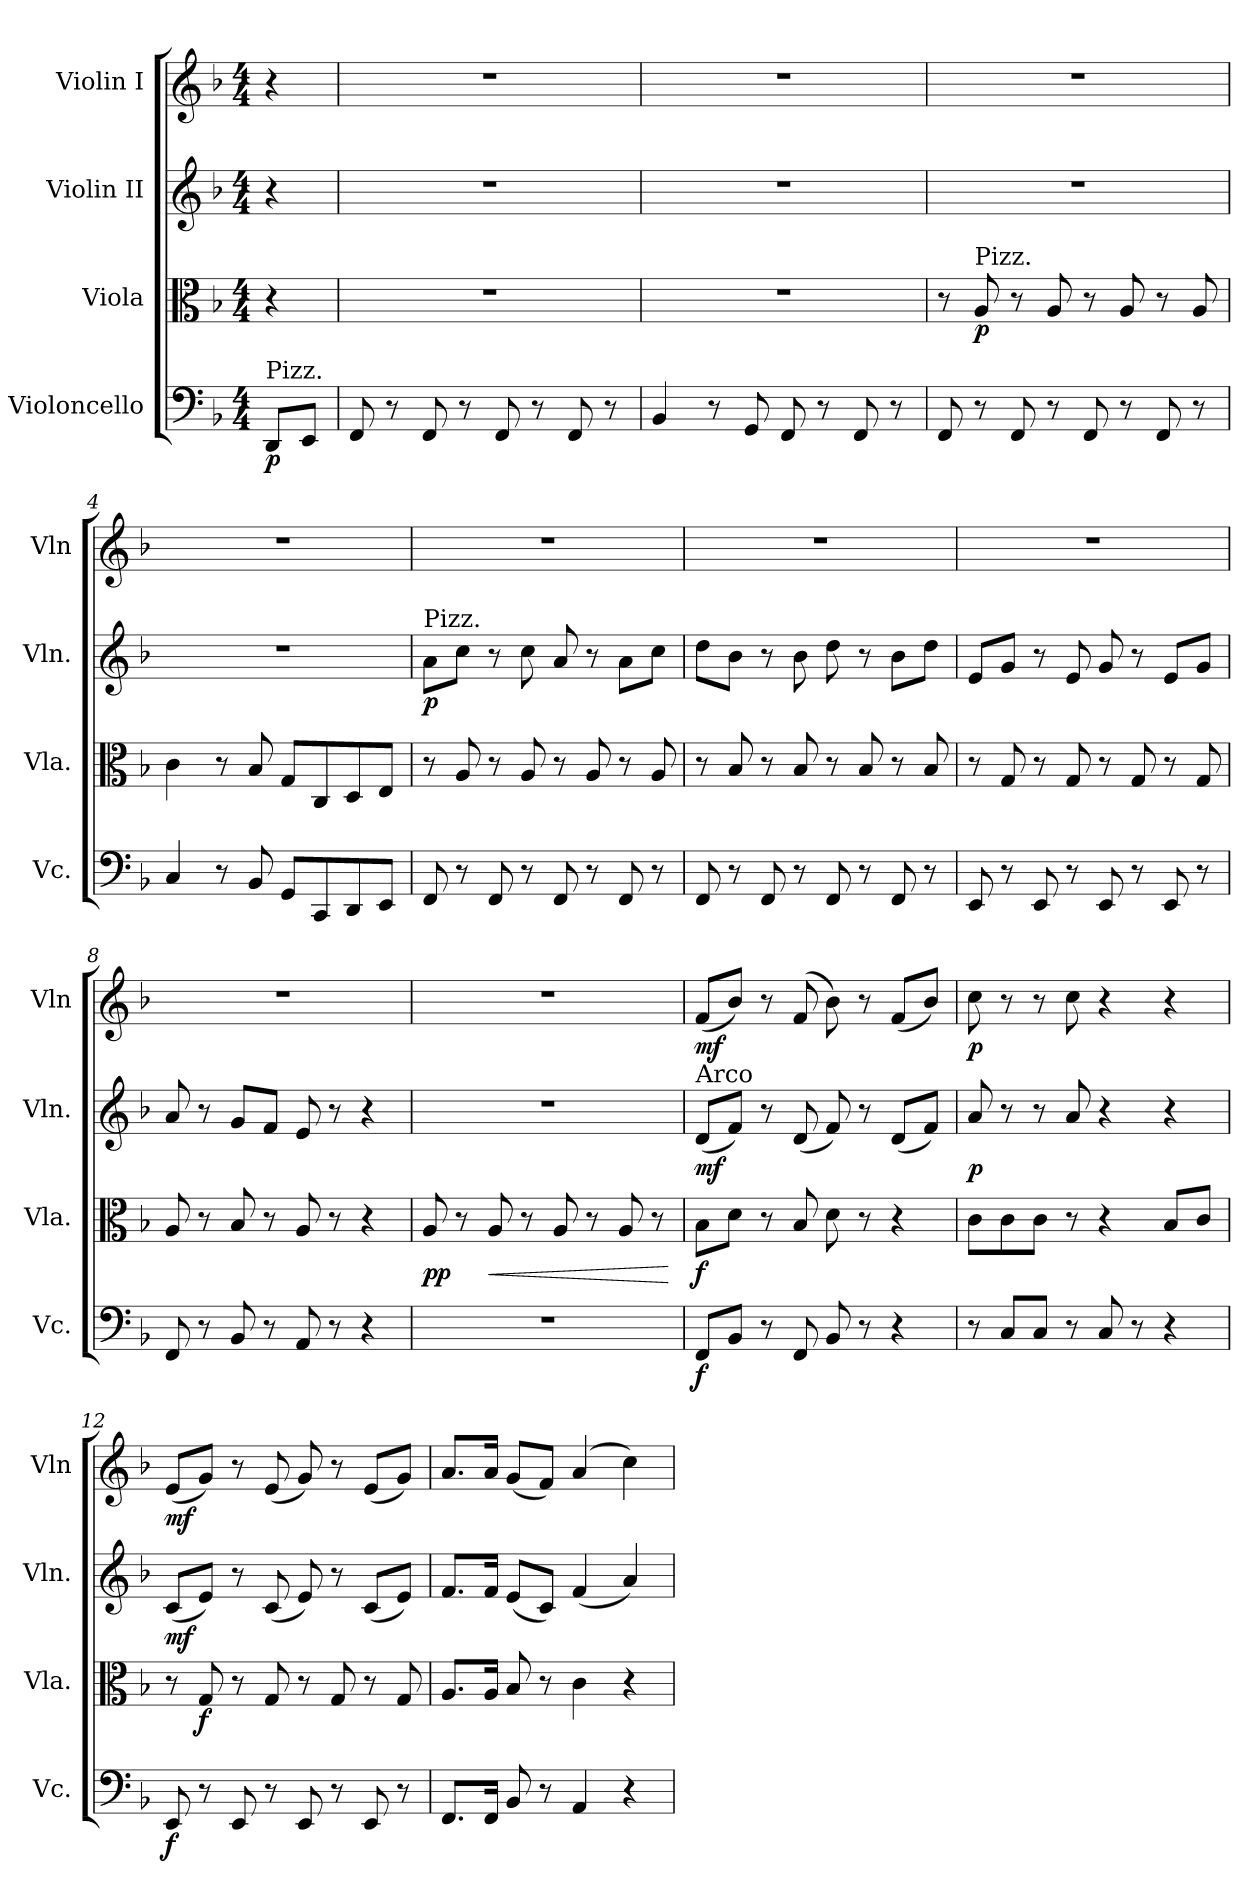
**kern	**dynam	**kern	**dynam	**kern	**dynam	**kern	**dynam
*part4	*part4	*part3	*part3	*part2	*part2	*part1	*part1
*staff4	*staff4	*staff3	*staff3	*staff2	*staff2	*staff1	*staff1
*I"Violoncello	*	*I"Viola	*	*I"Violin II	*	*I"Violin I	*
*I'Vc.	*	*I'Vla.	*	*I'Vln.	*	*I'Vln	*
*clefF4	*	*clefC3	*	*clefG2	*	*clefG2	*
*k[b-]	*	*k[b-]	*	*k[b-]	*	*k[b-]	*
*M4/4	*	*M4/4	*	*M4/4	*	*M4/4	*
*MM120	*	*MM120	*	*MM120	*	*MM120	*
=	=	=	=	=	=	=	=
!LO:TX:a:t=Pizz.	!	!	!	!	!	!	!
!	!LO:DY:b	!	!	!	!	!	!
8DD/L	p	4r	.	4r	.	4r	.
8EE/J	.	.	.	.	.	.	.
=1	=1	=1	=1	=1	=1	=1	=1
8FF/	.	1r	.	1r	.	1r	.
8r	.	.	.	.	.	.	.
8FF/	.	.	.	.	.	.	.
8r	.	.	.	.	.	.	.
8FF/	.	.	.	.	.	.	.
8r	.	.	.	.	.	.	.
8FF/	.	.	.	.	.	.	.
8r	.	.	.	.	.	.	.
=2	=2	=2	=2	=2	=2	=2	=2
4BB-/	.	1r	.	1r	.	1r	.
8r	.	.	.	.	.	.	.
8GG/	.	.	.	.	.	.	.
8FF/	.	.	.	.	.	.	.
8r	.	.	.	.	.	.	.
8FF/	.	.	.	.	.	.	.
8r	.	.	.	.	.	.	.
=3	=3	=3	=3	=3	=3	=3	=3
8FF/	.	8r	.	1r	.	1r	.
!	!	!LO:TX:a:t=Pizz.	!	!	!	!	!
!	!	!	!LO:DY:b	!	!	!	!
8r	.	8A/	p	.	.	.	.
8FF/	.	8r	.	.	.	.	.
8r	.	8A/	.	.	.	.	.
8FF/	.	8r	.	.	.	.	.
8r	.	8A/	.	.	.	.	.
8FF/	.	8r	.	.	.	.	.
8r	.	8A/	.	.	.	.	.
!!LO:LB:g=z
=4	=4	=4	=4	=4	=4	=4	=4
4C/	.	4c\	.	1r	.	1r	.
8r	.	8r	.	.	.	.	.
8BB-/	.	8B-/	.	.	.	.	.
8GG/L	.	8G/L	.	.	.	.	.
8CC/	.	8C/	.	.	.	.	.
8DD/	.	8D/	.	.	.	.	.
8EE/J	.	8E/J	.	.	.	.	.
=5	=5	=5	=5	=5	=5	=5	=5
!	!	!	!	!LO:TX:a:t=Pizz.	!	!	!
!	!	!	!	!	!LO:DY:b	!	!
8FF/	.	8r	.	8a\L	p	1r	.
8r	.	8A/	.	8cc\J	.	.	.
8FF/	.	8r	.	8r	.	.	.
8r	.	8A/	.	8cc\	.	.	.
8FF/	.	8r	.	8a/	.	.	.
8r	.	8A/	.	8r	.	.	.
8FF/	.	8r	.	8a\L	.	.	.
8r	.	8A/	.	8cc\J	.	.	.
=6	=6	=6	=6	=6	=6	=6	=6
8FF/	.	8r	.	8dd\L	.	1r	.
8r	.	8B-/	.	8b-\J	.	.	.
8FF/	.	8r	.	8r	.	.	.
8r	.	8B-/	.	8b-\	.	.	.
8FF/	.	8r	.	8dd\	.	.	.
8r	.	8B-/	.	8r	.	.	.
8FF/	.	8r	.	8b-\L	.	.	.
8r	.	8B-/	.	8dd\J	.	.	.
!!LO:LB:g=z
=7	=7	=7	=7	=7	=7	=7	=7
8EE/	.	8r	.	8e/L	.	1r	.
8r	.	8G/	.	8g/J	.	.	.
8EE/	.	8r	.	8r	.	.	.
8r	.	8G/	.	8e/	.	.	.
8EE/	.	8r	.	8g/	.	.	.
8r	.	8G/	.	8r	.	.	.
8EE/	.	8r	.	8e/L	.	.	.
8r	.	8G/	.	8g/J	.	.	.
=8	=8	=8	=8	=8	=8	=8	=8
8FF/	.	8A/	.	8a/	.	1r	.
8r	.	8r	.	8r	.	.	.
8BB-/	.	8B-/	.	8g/L	.	.	.
8r	.	8r	.	8f/J	.	.	.
8AA/	.	8A/	.	8e/	.	.	.
8r	.	8r	.	8r	.	.	.
4r	.	4r	.	4r	.	.	.
=9	=9	=9	=9	=9	=9	=9	=9
!	!	!	!LO:DY:b	!	!	!	!
1r	.	8A/	pp	1r	.	1r	.
.	.	8r	.	.	.	.	.
!	!	!	!LO:HP:b	!	!	!	!
.	.	8A/	<	.	.	.	.
.	.	8r	.	.	.	.	.
.	.	8A/	.	.	.	.	.
.	.	8r	.	.	.	.	.
.	.	8A/	.	.	.	.	.
.	.	8r	.	.	.	.	.
.	.	.	[	.	.	.	.
=10	=10	=10	=10	=10	=10	=10	=10
!	!	!	!	!LO:TX:a:t=Arco	!	!	!
!	!LO:DY:b	!	!LO:DY:b	!	!LO:DY:b	!	!LO:DY:b
8FF/L	f	8B-\L	f	(8d/L	mf	(8f/L	mf
8BB-/J	.	8d\J	.	8f/J)	.	8b-/J)	.
8r	.	8r	.	8r	.	8r	.
8FF/	.	8B-/	.	(8d/	.	(8f/	.
8BB-/	.	8d\	.	8f/)	.	8b-\)	.
8r	.	8r	.	8r	.	8r	.
4r	.	4r	.	(8d/L	.	(8f/L	.
.	.	.	.	8f/J)	.	8b-/J)	.
!!LO:PB:g=z
=11	=11	=11	=11	=11	=11	=11	=11
!	!	!	!	!	!LO:DY:b	!	!LO:DY:b
8r	.	8c\L	.	8a/	p	8cc\	p
8C/L	.	8c\	.	8r	.	8r	.
8C/J	.	8c\J	.	8r	.	8r	.
8r	.	8r	.	8a/	.	8cc\	.
8C/	.	4r	.	4r	.	4r	.
8r	.	.	.	.	.	.	.
4r	.	8B-/L	.	4r	.	4r	.
.	.	8c/J	.	.	.	.	.
=12	=12	=12	=12	=12	=12	=12	=12
!	!LO:DY:b	!	!	!	!LO:DY:b	!	!LO:DY:b
8EE/	f	8r	.	(8c/L	mf	(8e/L	mf
!	!	!	!LO:DY:b	!	!	!	!
8r	.	8G/	f	8e/J)	.	8g/J)	.
8EE/	.	8r	.	8r	.	8r	.
8r	.	8G/	.	(8c/	.	(8e/	.
8EE/	.	8r	.	8e/)	.	8g/)	.
8r	.	8G/	.	8r	.	8r	.
8EE/	.	8r	.	(8c/L	.	(8e/L	.
8r	.	8G/	.	8e/J)	.	8g/J)	.
=13	=13	=13	=13	=13	=13	=13	=13
8.FF/L	.	8.A/L	.	8.f/L	.	8.a/L	.
16FF/Jk	.	16A/Jk	.	16f/Jk	.	16a/Jk	.
8BB-/	.	8B-/	.	(8e/L	.	(8g/L	.
8r	.	8r	.	8c/J)	.	8f/J)	.
4AA/	.	4c\	.	(4f/	.	(4a/	.
4r	.	4r	.	4a/)	.	4cc\)	.
=	=	=	=	=	=	=	=
*-	*-	*-	*-	*-	*-	*-	*-
